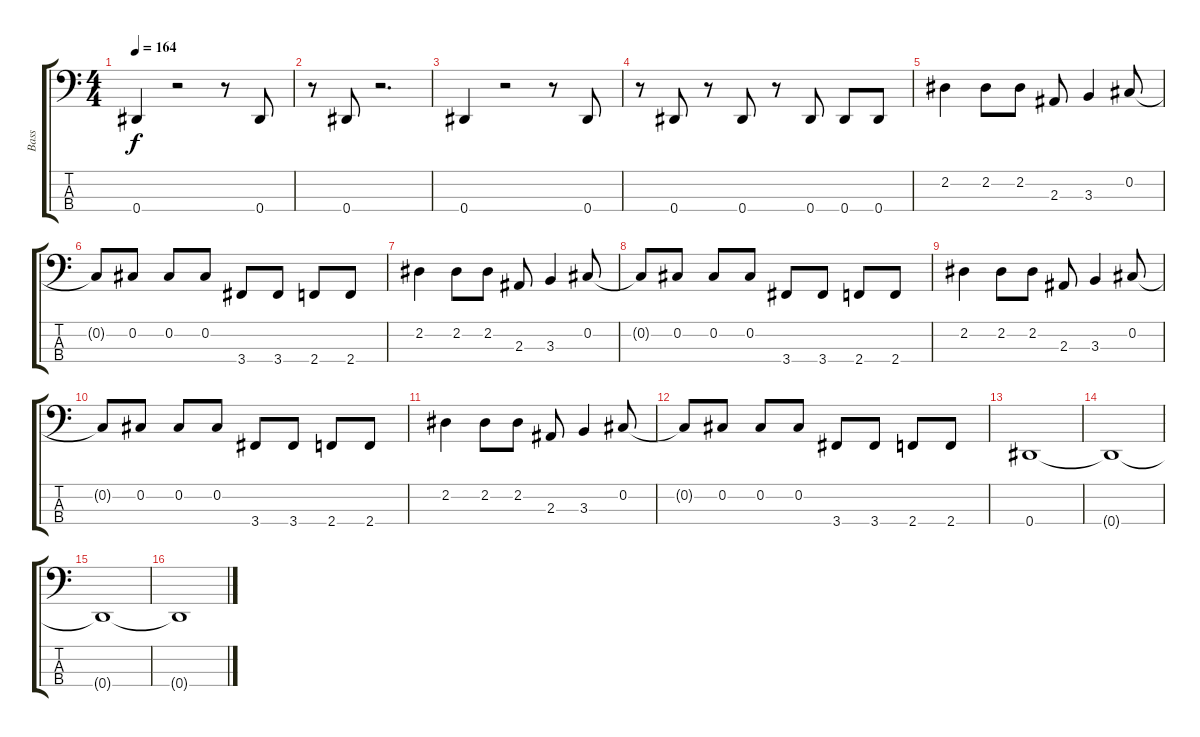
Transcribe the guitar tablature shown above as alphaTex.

\track ("Bass" "Bass") {instrument electricbasspick}
\staff {score tabs}
\tuning (Gb2 Db2 Ab1 Eb1) {hide}
\ts (4 4)
\tempo 164
\clef f4
\ks c
0.4.4{dy f} r.2 r.8 0.4.8 |
r.8 0.4.8 r.2{d} |
0.4.4 r.2 r.8 0.4.8 |
r.8 0.4.8 r.8 0.4.8 r.8 0.4.8 0.4.8 0.4.8 |
2.2.4 2.2.8 2.2.8 2.3.8 3.3.4 0.2.8 |
0.2{t}.8 0.2.8 0.2.8 0.2.8 3.4.8 3.4.8 2.4.8 2.4.8 |
2.2.4 2.2.8 2.2.8 2.3.8 3.3.4 0.2.8 |
0.2{t}.8 0.2.8 0.2.8 0.2.8 3.4.8 3.4.8 2.4.8 2.4.8 |
2.2.4 2.2.8 2.2.8 2.3.8 3.3.4 0.2.8 |
0.2{t}.8 0.2.8 0.2.8 0.2.8 3.4.8 3.4.8 2.4.8 2.4.8 |
2.2.4 2.2.8 2.2.8 2.3.8 3.3.4 0.2.8 |
0.2{t}.8 0.2.8 0.2.8 0.2.8 3.4.8 3.4.8 2.4.8 2.4.8 |
0.4.1 |
0.4{t}.1 |
0.4{t}.1 |
0.4{t}.1
